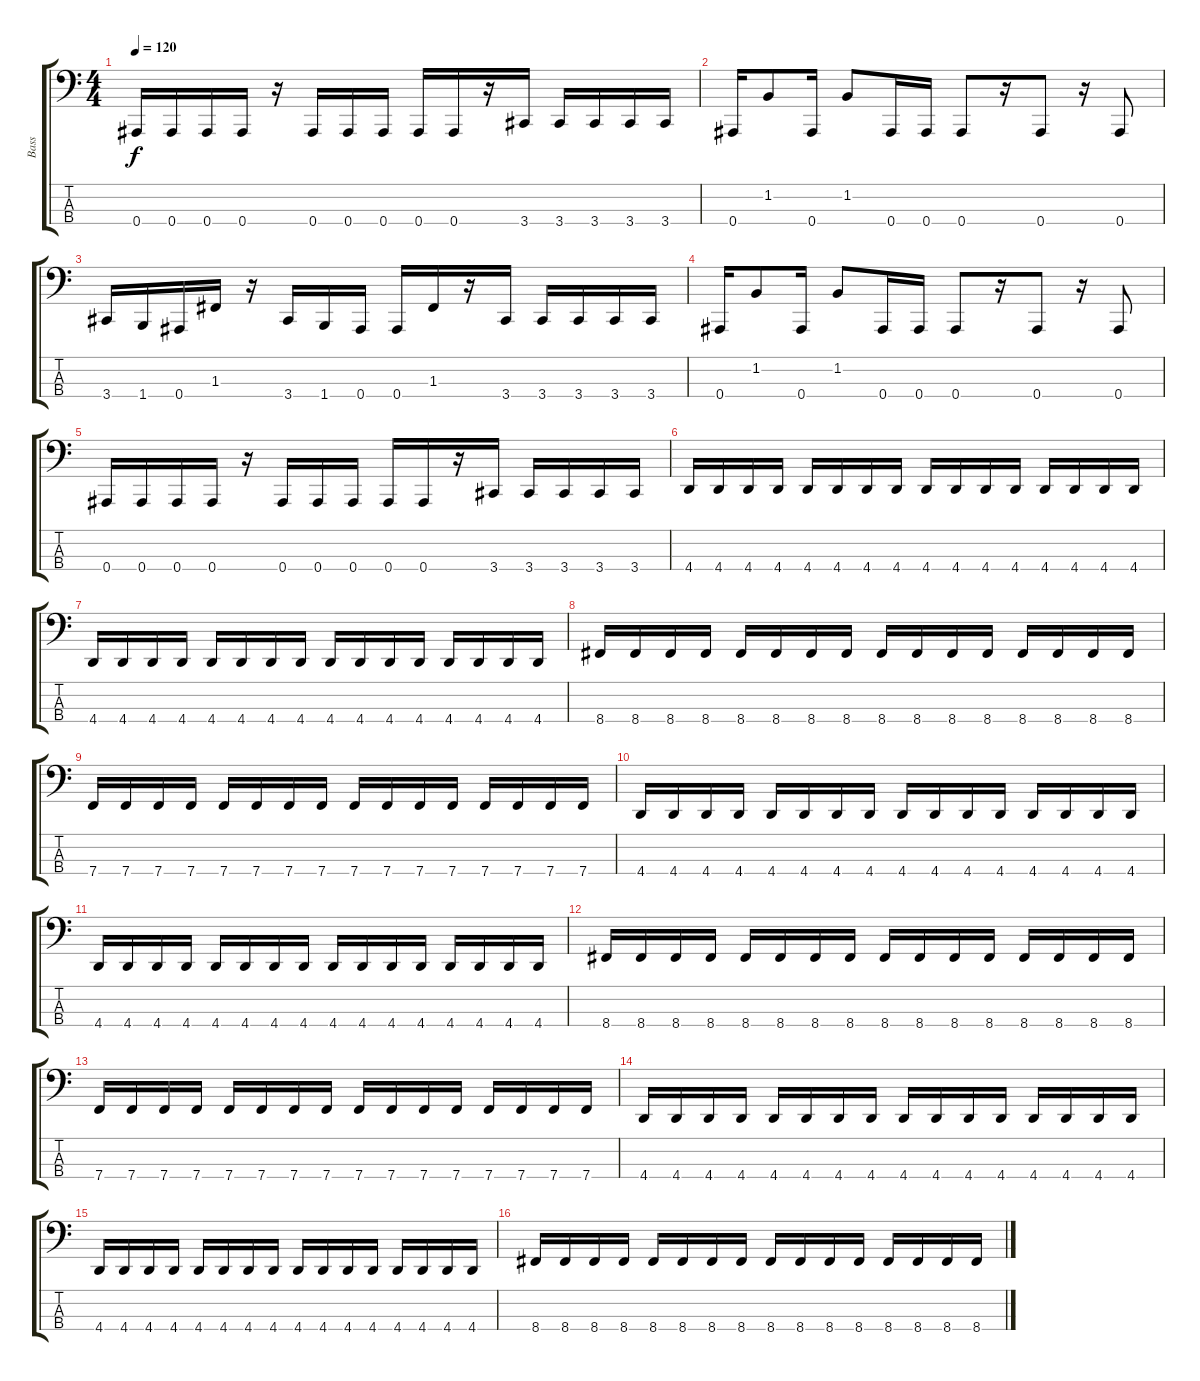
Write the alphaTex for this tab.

\track ("Bass" "Bass") {instrument electricbasspick}
\staff {score tabs}
\tuning (Eb2 Bb1 F1 Bb0) {hide}
\ts (4 4)
\tempo 120
\clef f4
\ks c
0.4.16{dy f} 0.4.16 0.4.16 0.4.16 r.16 0.4.16 0.4.16 0.4.16 0.4.16 0.4.16 r.16 3.4.16 3.4.16 3.4.16 3.4.16 3.4.16 |
0.4.16 1.2.8 0.4.16 1.2.8 0.4.16 0.4.16 0.4.8 r.16 0.4.8 r.16 0.4.8 |
3.4.16 1.4.16 0.4.16 1.3.16 r.16 3.4.16 1.4.16 0.4.16 0.4.16 1.3.16 r.16 3.4.16 3.4.16 3.4.16 3.4.16 3.4.16 |
0.4.16 1.2.8 0.4.16 1.2.8 0.4.16 0.4.16 0.4.8 r.16 0.4.8 r.16 0.4.8 |
0.4.16 0.4.16 0.4.16 0.4.16 r.16 0.4.16 0.4.16 0.4.16 0.4.16 0.4.16 r.16 3.4.16 3.4.16 3.4.16 3.4.16 3.4.16 |
4.4.16 4.4.16 4.4.16 4.4.16 4.4.16 4.4.16 4.4.16 4.4.16 4.4.16 4.4.16 4.4.16 4.4.16 4.4.16 4.4.16 4.4.16 4.4.16 |
4.4.16 4.4.16 4.4.16 4.4.16 4.4.16 4.4.16 4.4.16 4.4.16 4.4.16 4.4.16 4.4.16 4.4.16 4.4.16 4.4.16 4.4.16 4.4.16 |
8.4.16 8.4.16 8.4.16 8.4.16 8.4.16 8.4.16 8.4.16 8.4.16 8.4.16 8.4.16 8.4.16 8.4.16 8.4.16 8.4.16 8.4.16 8.4.16 |
7.4.16 7.4.16 7.4.16 7.4.16 7.4.16 7.4.16 7.4.16 7.4.16 7.4.16 7.4.16 7.4.16 7.4.16 7.4.16 7.4.16 7.4.16 7.4.16 |
4.4.16 4.4.16 4.4.16 4.4.16 4.4.16 4.4.16 4.4.16 4.4.16 4.4.16 4.4.16 4.4.16 4.4.16 4.4.16 4.4.16 4.4.16 4.4.16 |
4.4.16 4.4.16 4.4.16 4.4.16 4.4.16 4.4.16 4.4.16 4.4.16 4.4.16 4.4.16 4.4.16 4.4.16 4.4.16 4.4.16 4.4.16 4.4.16 |
8.4.16 8.4.16 8.4.16 8.4.16 8.4.16 8.4.16 8.4.16 8.4.16 8.4.16 8.4.16 8.4.16 8.4.16 8.4.16 8.4.16 8.4.16 8.4.16 |
7.4.16 7.4.16 7.4.16 7.4.16 7.4.16 7.4.16 7.4.16 7.4.16 7.4.16 7.4.16 7.4.16 7.4.16 7.4.16 7.4.16 7.4.16 7.4.16 |
4.4.16 4.4.16 4.4.16 4.4.16 4.4.16 4.4.16 4.4.16 4.4.16 4.4.16 4.4.16 4.4.16 4.4.16 4.4.16 4.4.16 4.4.16 4.4.16 |
4.4.16 4.4.16 4.4.16 4.4.16 4.4.16 4.4.16 4.4.16 4.4.16 4.4.16 4.4.16 4.4.16 4.4.16 4.4.16 4.4.16 4.4.16 4.4.16 |
8.4.16 8.4.16 8.4.16 8.4.16 8.4.16 8.4.16 8.4.16 8.4.16 8.4.16 8.4.16 8.4.16 8.4.16 8.4.16 8.4.16 8.4.16 8.4.16
